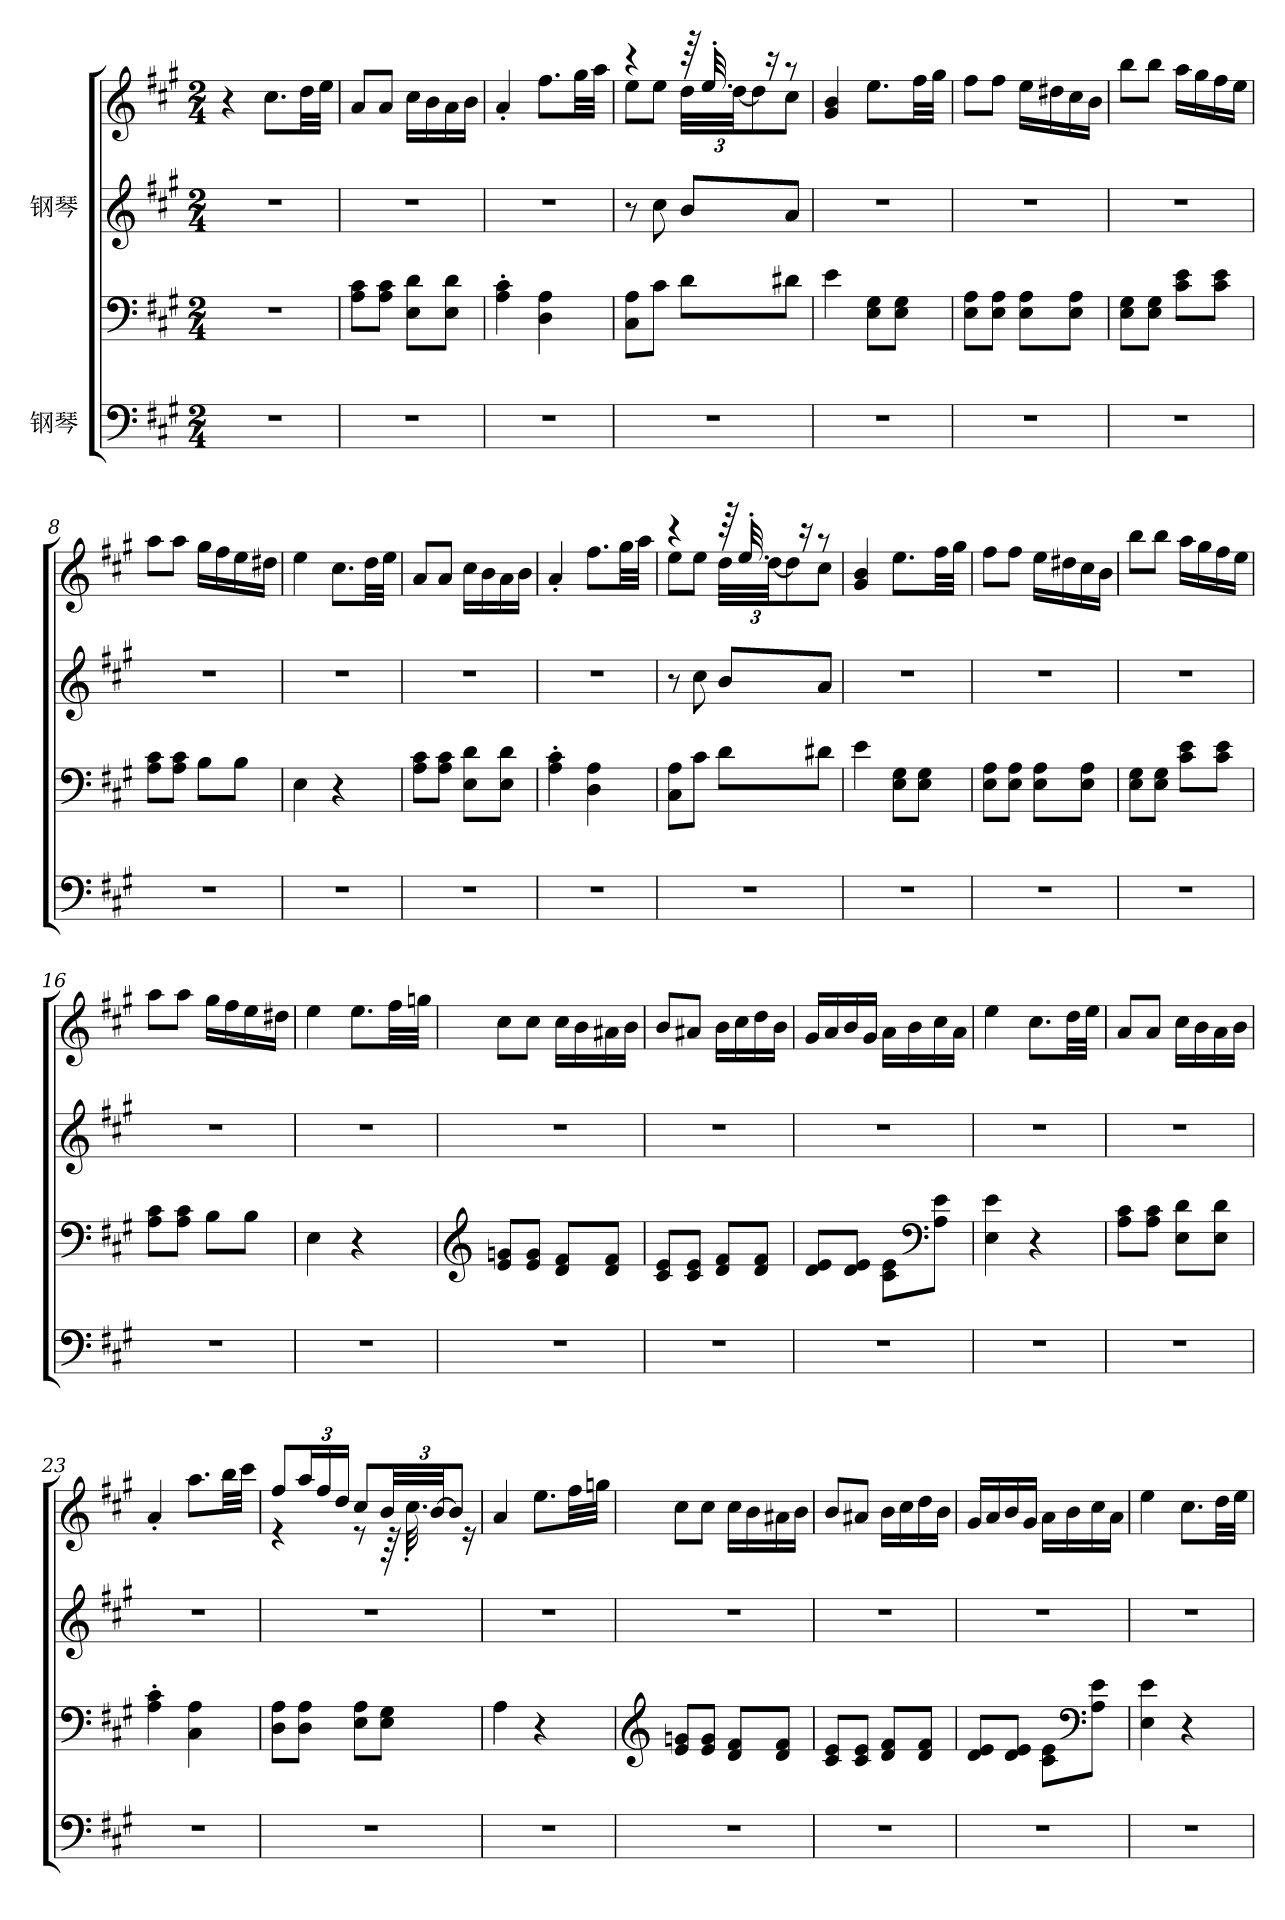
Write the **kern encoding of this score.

**kern	**kern	**kern	**kern
*part2	*part2	*part1	*part1
*staff4	*staff3	*staff2	*staff1
*I"钢琴	*	*I"钢琴	*
*clefF4	*clefF4	*clefG2	*clefG2
*k[f#c#g#]	*k[f#c#g#]	*k[f#c#g#]	*k[f#c#g#]
*M2/4	*M2/4	*M2/4	*M2/4
*MM100	*MM100	*MM100	*MM100
=1	=1	=1	=1
2r	2r	2r	4r
.	.	.	8.cc#\L
.	.	.	32dd\LL
.	.	.	32ee\JJJ
=2	=2	=2	=2
2r	8A\ 8c#\L	2r	8a/L
.	8A\ 8c#\J	.	8a/J
.	8E\ 8d\L	.	16cc#\LL
.	.	.	16b\
.	8E\ 8d\J	.	16a\
.	.	.	16b\JJ
=3	=3	=3	=3
2r	4A\' 4c#\'	2r	4a'/
.	4D\ 4A\	.	8.ff#\L
.	.	.	32gg#\LL
.	.	.	32aa\JJJ
=4	=4	=4	=4
*	*	*	*^
2r	8C#\ 8A\L	8r	4r	8ee\L
.	8c#\J	8cc#\	.	8ee\J
*	*	*	*	*Xbrackettup
.	8d\L	8b/L	64r	48dd\LLL
.	.	.	32.ee'/	.
.	.	.	.	[48dd\JJ
.	.	.	.	12dd\]
.	.	.	16r	.
.	8d#X\J	8a/J	8r	8cc#\J
*	*	*	*v	*v
=5	=5	=5	=5
2r	4e\	2r	4g#/ 4b/
.	8E\ 8G#\L	.	8.ee\L
.	8E\ 8G#\J	.	.
.	.	.	32ff#\LL
.	.	.	32gg#\JJJ
!!LO:LB:g=z
=6	=6	=6	=6
2r	8E\ 8A\L	2r	8ff#\L
.	8E\ 8A\J	.	8ff#\J
.	8E\ 8A\L	.	16ee\LL
.	.	.	16dd#X\
.	8E\ 8A\J	.	16cc#\
.	.	.	16b\JJ
=7	=7	=7	=7
2r	8E\ 8G#\L	2r	8bb\L
.	8E\ 8G#\J	.	8bb\J
.	8c#\ 8e\L	.	16aa\LL
.	.	.	16gg#\
.	8c#\ 8e\J	.	16ff#\
.	.	.	16ee\JJ
=8	=8	=8	=8
2r	8A\ 8c#\L	2r	8aa\L
.	8A\ 8c#\J	.	8aa\J
.	8B\L	.	16gg#\LL
.	.	.	16ff#\
.	8B\J	.	16ee\
.	.	.	16dd#X\JJ
=9	=9	=9	=9
2r	4E\	2r	4ee\
.	4r	.	8.cc#\L
.	.	.	32dd\LL
.	.	.	32ee\JJJ
=10	=10	=10	=10
2r	8A\ 8c#\L	2r	8a/L
.	8A\ 8c#\J	.	8a/J
.	8E\ 8d\L	.	16cc#\LL
.	.	.	16b\
.	8E\ 8d\J	.	16a\
.	.	.	16b\JJ
=11	=11	=11	=11
2r	4A\' 4c#\'	2r	4a'/
.	4D\ 4A\	.	8.ff#\L
.	.	.	32gg#\LL
.	.	.	32aa\JJJ
!!LO:LB:g=z
=12	=12	=12	=12
*	*	*	*^
2r	8C#\ 8A\L	8r	4r	8ee\L
.	8c#\J	8cc#\	.	8ee\J
.	8d\L	8b/L	64r	48dd\LLL
.	.	.	32.ee'/	.
.	.	.	.	[48dd\JJ
.	.	.	.	12dd\]
.	.	.	16r	.
.	8d#X\J	8a/J	8r	8cc#\J
*	*	*	*v	*v
=13	=13	=13	=13
2r	4e\	2r	4g#/ 4b/
.	8E\ 8G#\L	.	8.ee\L
.	8E\ 8G#\J	.	.
.	.	.	32ff#\LL
.	.	.	32gg#\JJJ
=14	=14	=14	=14
2r	8E\ 8A\L	2r	8ff#\L
.	8E\ 8A\J	.	8ff#\J
.	8E\ 8A\L	.	16ee\LL
.	.	.	16dd#X\
.	8E\ 8A\J	.	16cc#\
.	.	.	16b\JJ
=15	=15	=15	=15
2r	8E\ 8G#\L	2r	8bb\L
.	8E\ 8G#\J	.	8bb\J
.	8c#\ 8e\L	.	16aa\LL
.	.	.	16gg#\
.	8c#\ 8e\J	.	16ff#\
.	.	.	16ee\JJ
=16	=16	=16	=16
2r	8A\ 8c#\L	2r	8aa\L
.	8A\ 8c#\J	.	8aa\J
.	8B\L	.	16gg#\LL
.	.	.	16ff#\
.	8B\J	.	16ee\
.	.	.	16dd#X\JJ
!!LO:PB:g=z
=17	=17	=17	=17
2r	4E\	2r	4ee\
.	4r	.	8.ee\L
.	.	.	32ff#\LL
.	.	.	32ggn\JJJ
=18	=18	=18	=18
*	*clefG2	*	*
2r	8e/ 8gn/L	2r	8cc#\L
.	8e/ 8g/J	.	8cc#\J
.	8d/ 8f#/L	.	16cc#\LL
.	.	.	16b\
.	8d/ 8f#/J	.	16a#X\
.	.	.	16b\JJ
=19	=19	=19	=19
2r	8c#/ 8e/L	2r	8b/L
.	8c#/ 8e/J	.	8a#X/J
.	8d/ 8f#/L	.	16b\LL
.	.	.	16cc#\
.	8d/ 8f#/J	.	16dd\
.	.	.	16b\JJ
=20	=20	=20	=20
2r	8d/ 8e/L	2r	16g#/LL
.	.	.	16a/
.	8d/ 8e/J	.	16b/
.	.	.	16g#/JJ
.	8c#\ 8e\L	.	16a\LL
.	.	.	16b\
*	*clefF4	*	*
.	8A\ 8e\J	.	16cc#\
.	.	.	16a\JJ
=21	=21	=21	=21
2r	4E\ 4e\	2r	4ee\
.	4r	.	8.cc#\L
.	.	.	32dd\LL
.	.	.	32ee\JJJ
!!LO:LB:g=z
=22	=22	=22	=22
2r	8A\ 8c#\L	2r	8a/L
.	8A\ 8c#\J	.	8a/J
.	8E\ 8d\L	.	16cc#\LL
.	.	.	16b\
.	8E\ 8d\J	.	16a\
.	.	.	16b\JJ
=23	=23	=23	=23
2r	4A\' 4c#\'	2r	4a'/
.	4C#\ 4A\	.	8.aa\L
.	.	.	32bb\LL
.	.	.	32ccc#\JJJ
=24	=24	=24	=24
*	*	*	*^
2r	8D\ 8A\L	2r	8ff#/L	4r
.	8D\ 8A\J	.	24aa/L	.
.	.	.	24ff#/	.
.	.	.	24dd/JJ	.
.	8E\ 8A\L	.	8cc#/L	8r
.	8E\ 8G#\J	.	48b/LL	64r
.	.	.	.	32.cc#'\
.	.	.	[48b/JJ	.
.	.	.	12b/J]	.
.	.	.	.	16r
*	*	*	*v	*v
=25	=25	=25	=25
2r	4A\	2r	4a/
.	4r	.	8.ee\L
.	.	.	32ff#\LL
.	.	.	32ggn\JJJ
=26	=26	=26	=26
*	*clefG2	*	*
2r	8e/ 8gn/L	2r	8cc#\L
.	8e/ 8g/J	.	8cc#\J
.	8d/ 8f#/L	.	16cc#\LL
.	.	.	16b\
.	8d/ 8f#/J	.	16a#X\
.	.	.	16b\JJ
!!LO:LB:g=z
=27	=27	=27	=27
2r	8c#/ 8e/L	2r	8b/L
.	8c#/ 8e/J	.	8a#X/J
.	8d/ 8f#/L	.	16b\LL
.	.	.	16cc#\
.	8d/ 8f#/J	.	16dd\
.	.	.	16b\JJ
=28	=28	=28	=28
2r	8d/ 8e/L	2r	16g#/LL
.	.	.	16a/
.	8d/ 8e/J	.	16b/
.	.	.	16g#/JJ
.	8c#\ 8e\L	.	16a\LL
.	.	.	16b\
*	*clefF4	*	*
.	8A\ 8e\J	.	16cc#\
.	.	.	16a\JJ
=29	=29	=29	=29
2r	4E\ 4e\	2r	4ee\
.	4r	.	8.cc#\L
.	.	.	32dd\LL
.	.	.	32ee\JJJ
=	=	=	=
*-	*-	*-	*-
